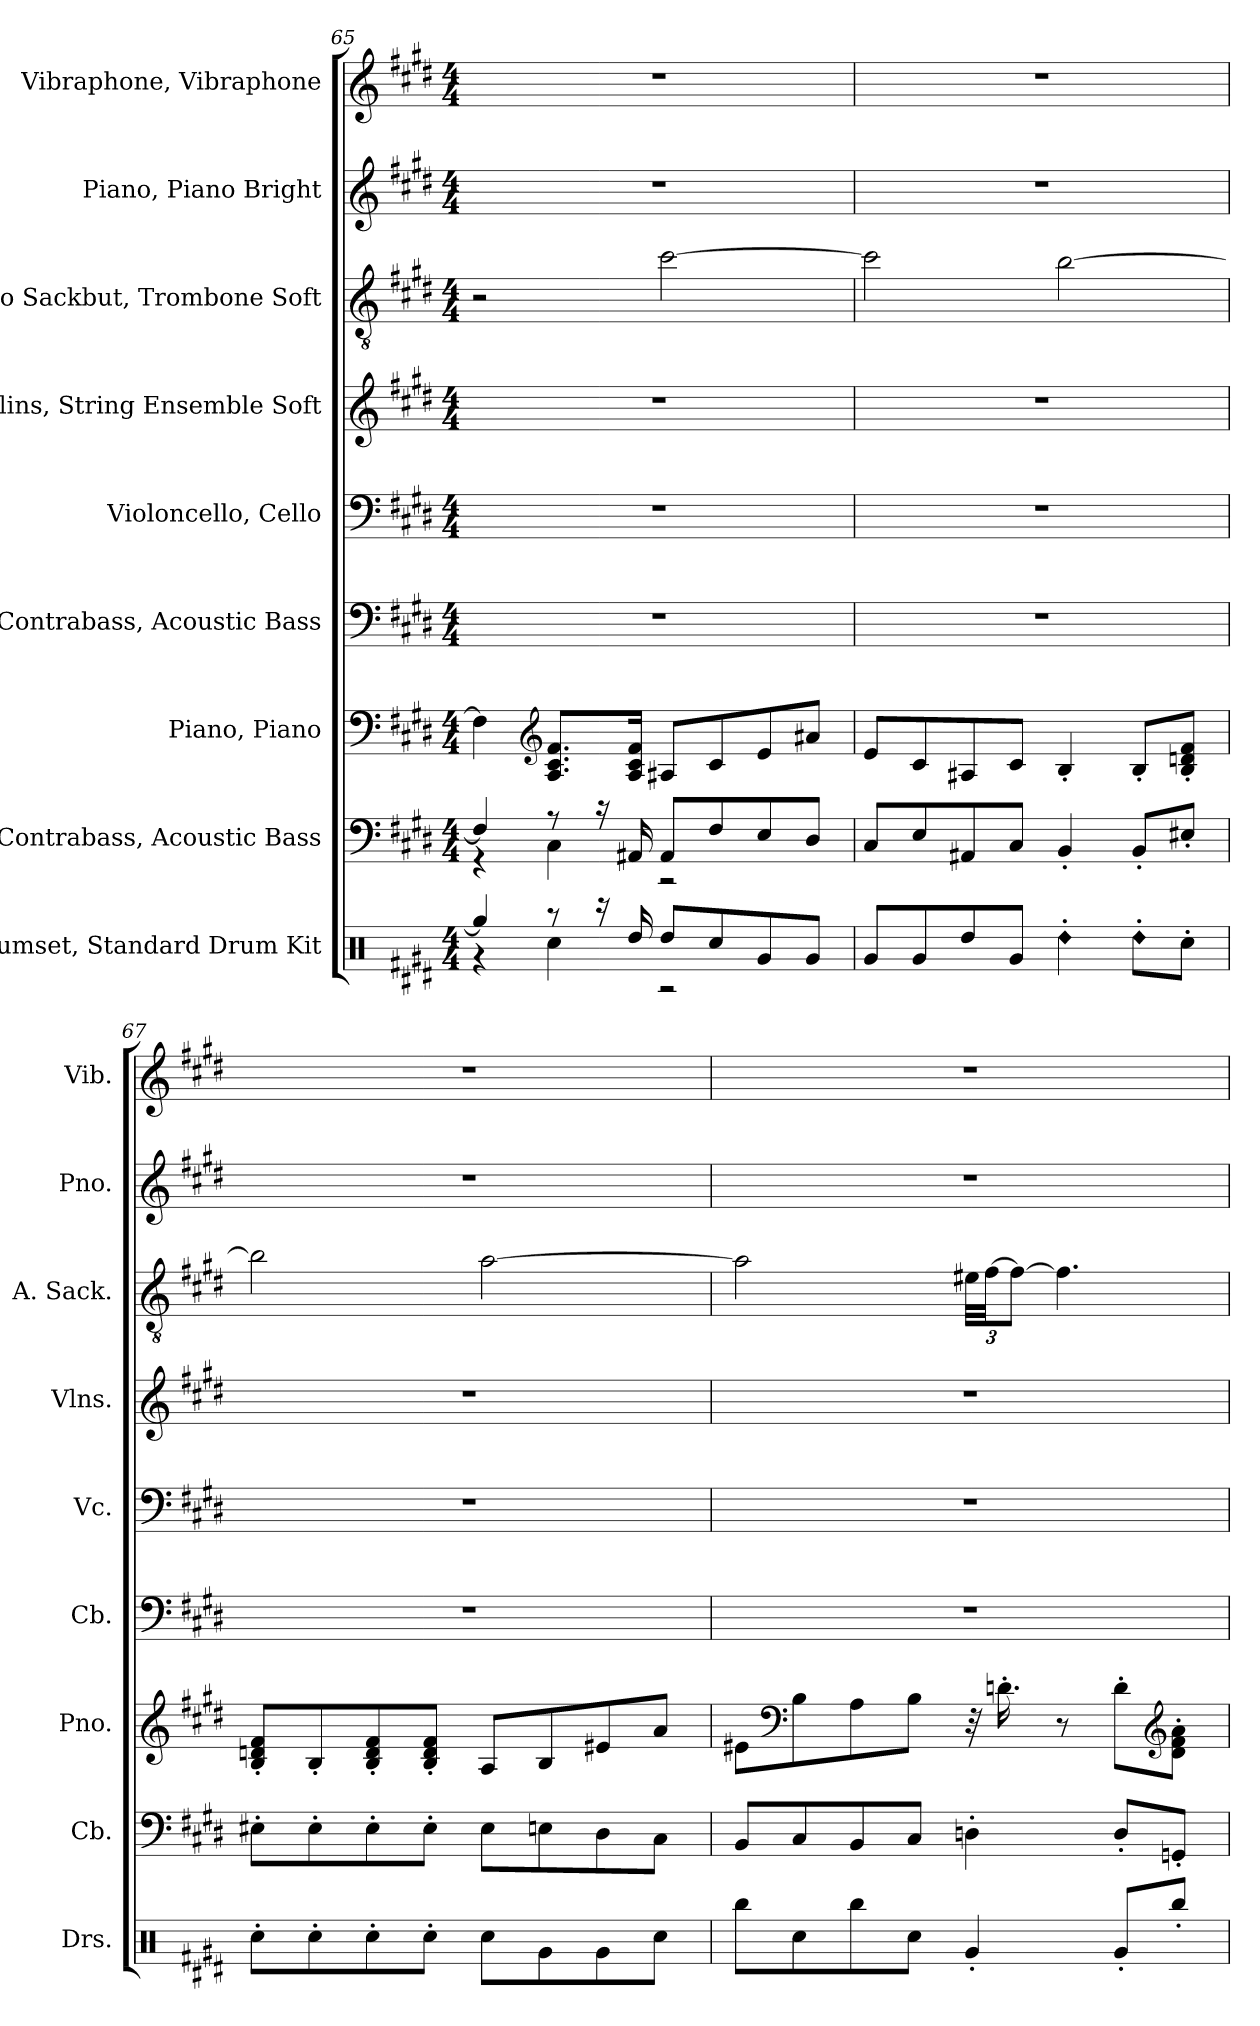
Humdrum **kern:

**kern	**kern	**kern	**kern	**kern	**kern	**kern	**kern	**kern
*part9	*part8	*part7	*part6	*part5	*part4	*part3	*part2	*part1
*staff9	*staff8	*staff7	*staff6	*staff5	*staff4	*staff3	*staff2	*staff1
*I"Drumset, Standard Drum Kit	*I"Contrabass, Acoustic Bass	*I"Piano, Piano	*I"Contrabass, Acoustic Bass	*I"Violoncello, Cello	*I"Violins, String Ensemble Soft	*I"Alto Sackbut, Trombone Soft	*I"Piano, Piano Bright	*I"Vibraphone, Vibraphone
*I'Drs.	*I'Cb.	*I'Pno.	*I'Cb.	*I'Vc.	*I'Vlns.	*I'A. Sack.	*I'Pno.	*I'Vib.
!!LO:PB:g=z
*clefX	*clefF4	*clefF4	*clefF4	*clefF4	*clefG2	*clefGv2	*clefG2	*clefG2
*	*ITrd7c12	*	*ITrd7c12	*	*	*	*	*
*k[f#c#g#d#]	*k[f#c#g#d#]	*k[f#c#g#d#]	*k[f#c#g#d#]	*k[f#c#g#d#]	*k[f#c#g#d#]	*k[f#c#g#d#]	*k[f#c#g#d#]	*k[f#c#g#d#]
*M4/4	*M4/4	*M4/4	*M4/4	*M4/4	*M4/4	*M4/4	*M4/4	*M4/4
=65	=65	=65	=65	=65	=65	=65	=65	=65
*^	*^	*	*	*	*	*	*	*
4Rgg/]	4r	4FF#/]	4r	4F#\]	1r	1r	1r	2r	1r	1r
*	*	*	*	*clefG2	*	*	*	*	*	*
8r	4Rcc\	8r	4CC#\	8.A/ 8.c#/ 8.f#/L	.	.	.	.	.	.
16r	.	16r	.	.	.	.	.	.	.	.
16Rdd/	.	16AAA#X/	.	16A/ 16c#/ 16f#/Jk	.	.	.	.	.	.
8Rdd/L	2r	8AAA#/L	2r	8A#X/L	.	.	.	[2cc#\	.	.
8Rcc/	.	8FF#/	.	8c#/	.	.	.	.	.	.
8Rg/	.	8EE/	.	8e/	.	.	.	.	.	.
8Rg/J	.	8DD#/J	.	8a#X/J	.	.	.	.	.	.
*v	*v	*	*	*	*	*	*	*	*	*
*	*v	*v	*	*	*	*	*	*	*
=66	=66	=66	=66	=66	=66	=66	=66	=66
8Rg/L	8CC#/L	8e/L	1r	1r	1r	2cc#\]	1r	1r
8Rg/	8EE/	8c#/	.	.	.	.	.	.
8Rdd/	8AAA#X/	8A#X/	.	.	.	.	.	.
8Rg/J	8CC#/J	8c#/J	.	.	.	.	.	.
!LO:N:head=diamond	!	!	!	!	!	!	!	!
4Rdd'\	4BBB'/	4B'/	.	.	.	[2b\	.	.
!LO:N:head=diamond	!	!	!	!	!	!	!	!
8Rdd'\L	8BBB'/L	8B'/L	.	.	.	.	.	.
8Rcc'\J	8EE#X'/J	8B/' 8dn/' 8f#/'J	.	.	.	.	.	.
=67	=67	=67	=67	=67	=67	=67	=67	=67
8Rcc'\L	8EE#X'\L	8B/' 8dn/' 8f#/'L	1r	1r	1r	2b\]	1r	1r
8Rcc'\	8EE#'\	8B'/	.	.	.	.	.	.
8Rcc'\	8EE#'\	8B/' 8d/' 8f#/'	.	.	.	.	.	.
8Rcc'\J	8EE#'\J	8B/' 8d/' 8f#/'J	.	.	.	.	.	.
8Rcc\L	8EE#\L	8A/L	.	.	.	[2a\	.	.
8Rg\	8EEn\	8B/	.	.	.	.	.	.
8Rg\	8DD#\	8e#X/	.	.	.	.	.	.
8Rcc\J	8CC#\J	8a/J	.	.	.	.	.	.
!!LO:PB:g=z
=68	=68	=68	=68	=68	=68	=68	=68	=68
8Rbb\L	8BBB/L	8e#X\L	1r	1r	1r	2a\]	1r	1r
*	*	*clefF4	*	*	*	*	*	*
8Rcc\	8CC#/	8B\	.	.	.	.	.	.
8Rbb\	8BBB/	8A\	.	.	.	.	.	.
8Rcc\J	8CC#/J	8B\J	.	.	.	.	.	.
*	*	*	*	*	*	*Xbrackettup	*	*
4Rg'/	4DDn'\	32r	.	.	.	48e#X\LLL	.	.
.	.	.	.	.	.	[48f#\JJ	.	.
.	.	16.dn'\	.	.	.	.	.	.
.	.	.	.	.	.	12f#\J_	.	.
.	.	8r	.	.	.	4.f#\]	.	.
8Rg'/L	8DD'/L	8d'\L	.	.	.	.	.	.
*	*	*clefG2	*	*	*	*	*	*
8Rbb'/J	8GGGn'/J	8d\' 8f#\' 8a\'J	.	.	.	.	.	.
=	=	=	=	=	=	=	=	=
*-	*-	*-	*-	*-	*-	*-	*-	*-
